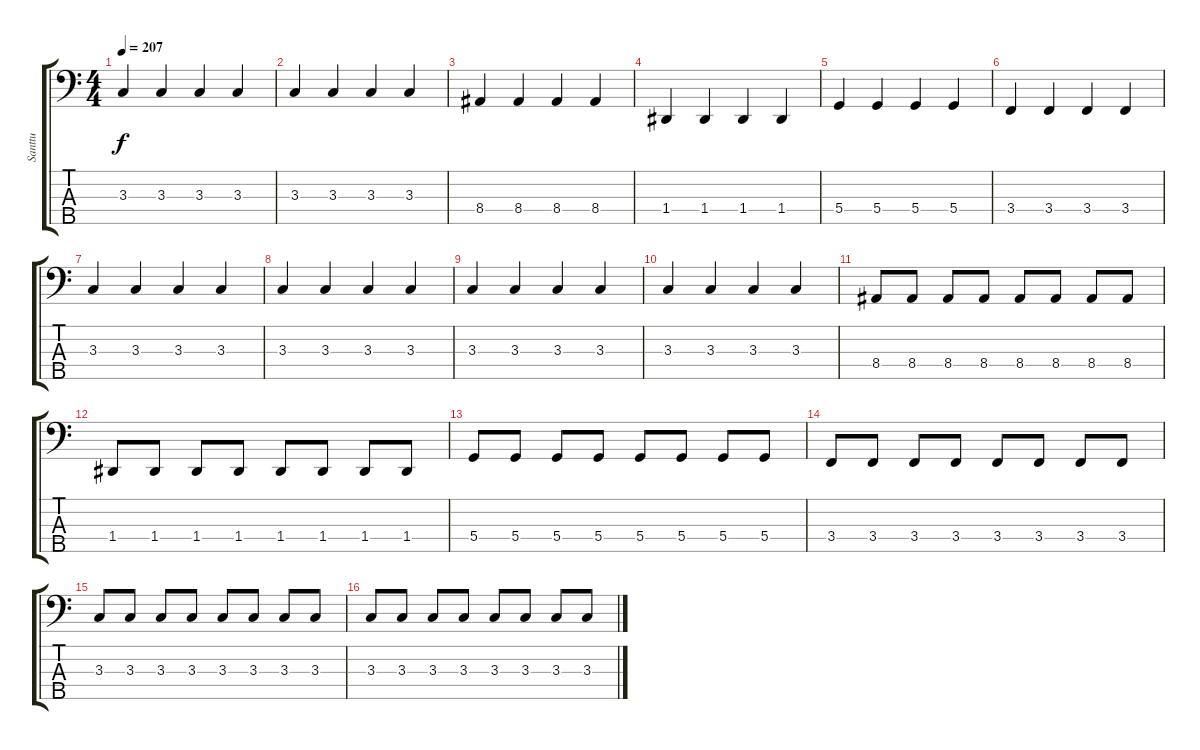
\track ("Santtu" "Santtu") {instrument electricbasspick}
\staff {score tabs}
\tuning (G2 D2 A1 D1 A0) {hide}
\ts (4 4)
\tempo 207
\clef f4
\ks c
3.3.4{dy f} 3.3.4 3.3.4 3.3.4 |
3.3.4 3.3.4 3.3.4 3.3.4 |
8.4.4 8.4.4 8.4.4 8.4.4 |
1.4.4 1.4.4 1.4.4 1.4.4 |
5.4.4 5.4.4 5.4.4 5.4.4 |
3.4.4 3.4.4 3.4.4 3.4.4 |
3.3.4 3.3.4 3.3.4 3.3.4 |
3.3.4 3.3.4 3.3.4 3.3.4 |
3.3.4 3.3.4 3.3.4 3.3.4 |
3.3.4 3.3.4 3.3.4 3.3.4 |
8.4.8 8.4.8 8.4.8 8.4.8 8.4.8 8.4.8 8.4.8 8.4.8 |
1.4.8 1.4.8 1.4.8 1.4.8 1.4.8 1.4.8 1.4.8 1.4.8 |
5.4.8 5.4.8 5.4.8 5.4.8 5.4.8 5.4.8 5.4.8 5.4.8 |
3.4.8 3.4.8 3.4.8 3.4.8 3.4.8 3.4.8 3.4.8 3.4.8 |
3.3.8 3.3.8 3.3.8 3.3.8 3.3.8 3.3.8 3.3.8 3.3.8 |
3.3.8 3.3.8 3.3.8 3.3.8 3.3.8 3.3.8 3.3.8 3.3.8
